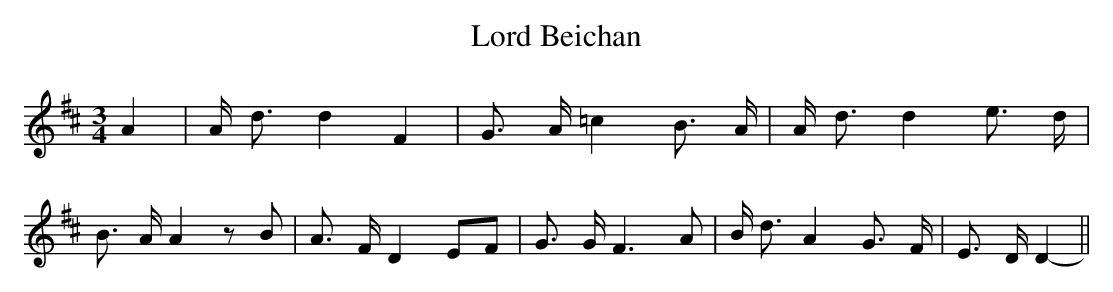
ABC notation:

X:1
T:Lord Beichan
M:3/4
L:1/8
K:D
 A2| A/2 d3/2 d2 F2| G3/2 A/2 =c2 B3/2- A/2| A/2 d3/2 d2 e3/2- d/2|\
 B3/2 A/2 A2 z B| A3/2 F/2 D2E-F| G3/2 G/2 F3 A| B/2 d3/2 A2 G3/2 F/2|\
 E3/2 D/2 D2-||
